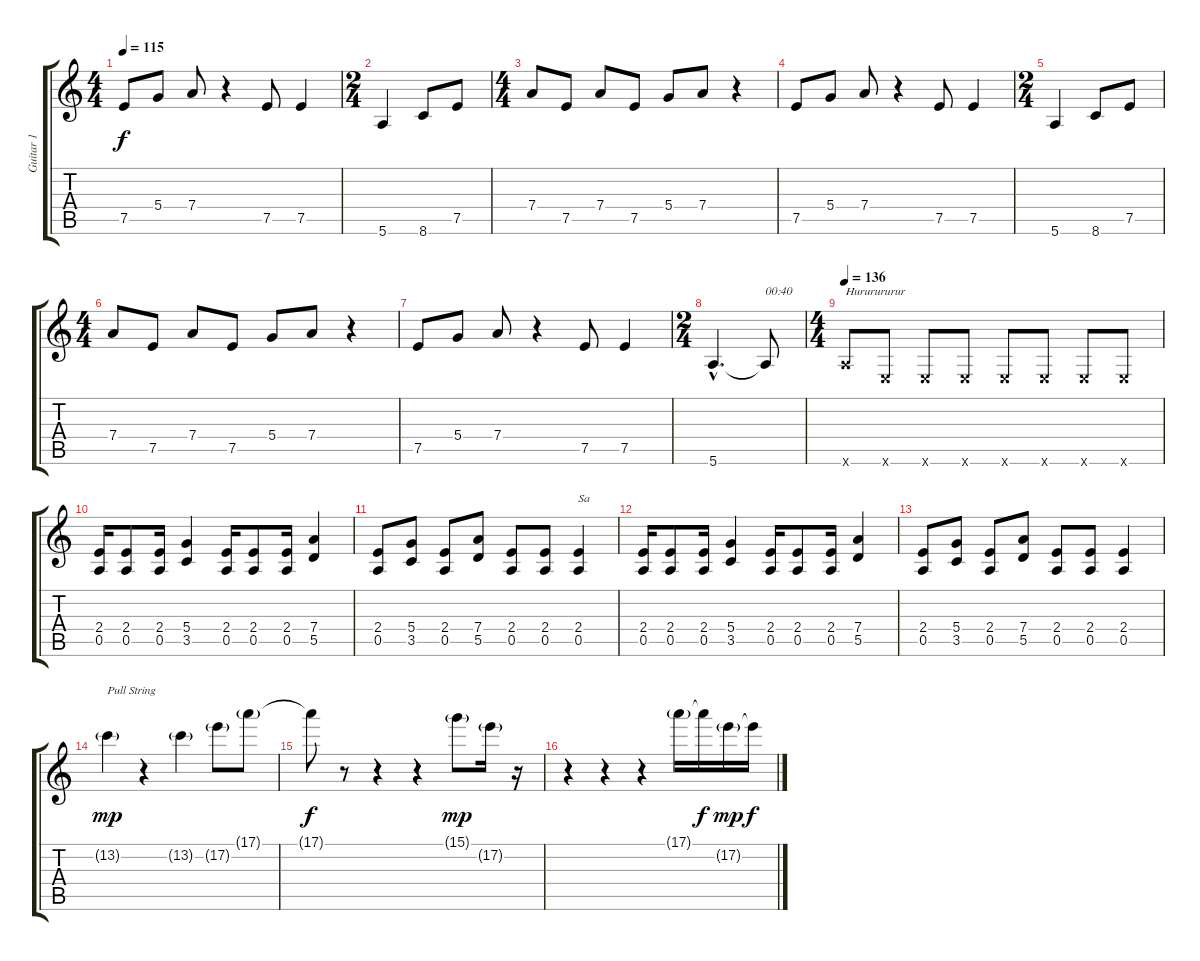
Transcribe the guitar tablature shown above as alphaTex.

\track ("Guitar 1" "Guitar 1") {instrument acousticguitarsteel}
\staff {score tabs}
\tuning (E4 B3 G3 D3 A2 E2) {hide}
\ts (4 4)
\tempo 115
\clef g2
\ks c
7.5.8{dy f} 5.4.8 7.4.8 r.4 7.5.8 7.5.4 |
\ts (2 4)
5.6.4 8.6.8 7.5.8 |
\ts (4 4)
7.4.8 7.5.8 7.4.8 7.5.8 5.4.8 7.4.8 r.4 |
7.5.8 5.4.8 7.4.8 r.4 7.5.8 7.5.4 |
\ts (2 4)
5.6.4 8.6.8 7.5.8 |
\ts (4 4)
7.4.8 7.5.8 7.4.8 7.5.8 5.4.8 7.4.8 r.4 |
7.5.8 5.4.8 7.4.8 r.4 7.5.8 7.5.4 |
\ts (2 4)
5.6{hac}.4{d} 5.6{t}.8{txt "00:40"} |
\ts (4 4)
\tempo 136
5.6{x}.8{txt "Hururururur"} 0.6{x}.8 0.6{x}.8 0.6{x}.8 0.6{x}.8 0.6{x}.8 0.6{x}.8 0.6{x}.8 |
(2.4 0.5).16{instrument distortionguitar} (2.4 0.5).8 (2.4 0.5).16 (5.4 3.5).4 (2.4 0.5).16 (2.4 0.5).8 (2.4 0.5).16 (7.4 5.5).4 |
(2.4 0.5).8 (5.4 3.5).8 (2.4 0.5).8 (7.4 5.5).8 (2.4 0.5).8 (2.4 0.5).8 (2.4 0.5).4{txt "Sa"} |
(2.4 0.5).16 (2.4 0.5).8 (2.4 0.5).16 (5.4 3.5).4 (2.4 0.5).16 (2.4 0.5).8 (2.4 0.5).16 (7.4 5.5).4 |
(2.4 0.5).8 (5.4 3.5).8 (2.4 0.5).8 (7.4 5.5).8 (2.4 0.5).8 (2.4 0.5).8 (2.4 0.5).4 |
13.2{g}.4{txt "Pull String" dy mp volume 5 balance 12} r.4 13.2{g}.4{volume 12} 17.2{g}.8 17.1{g}.8 |
17.1{t}.8{dy f} r.8 r.4 r.4 15.1{g}.8{dy mp} 17.2{g}.16 r.16 |
r.4 r.4 r.4 17.1{g}.16 17.1{t}.16{dy f} 17.2{g}.16{dy mp} 17.2{t}.16{dy f}
